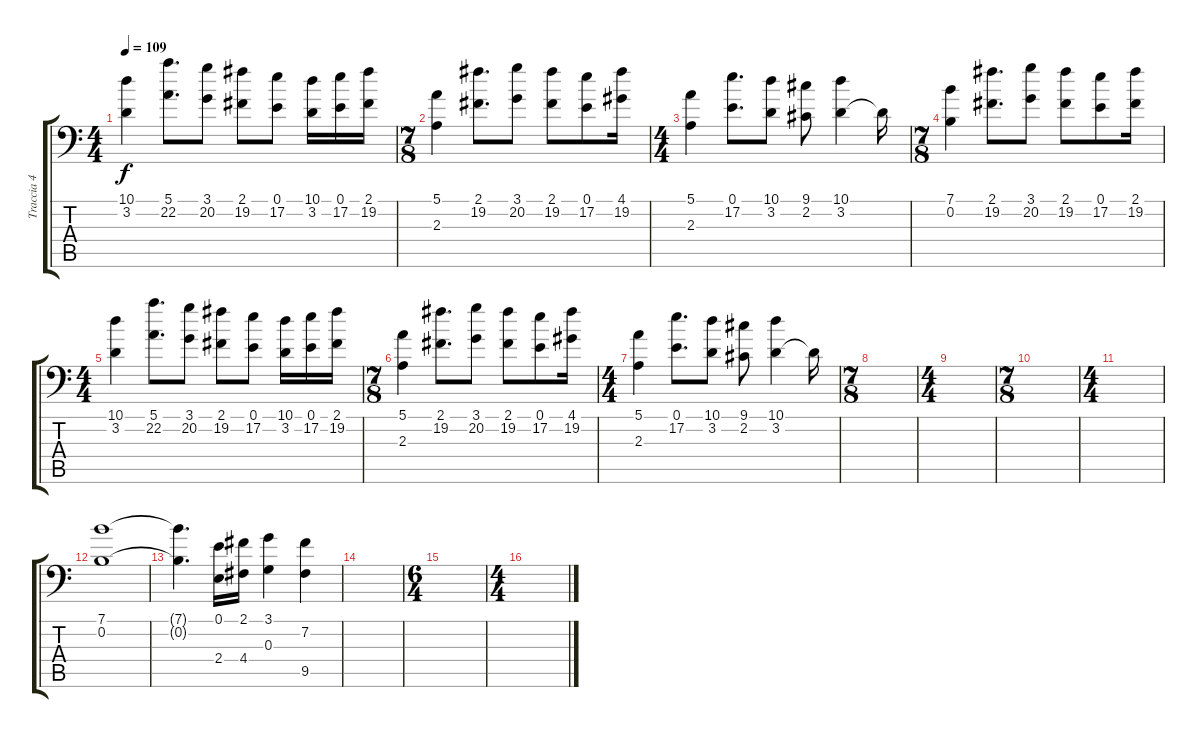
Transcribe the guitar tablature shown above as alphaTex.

\track ("Traccia 4" "Traccia 4") {instrument synthstrings1}
\staff {score tabs}
\tuning (E4 B3 G3 D3 A2 Bb1) {hide}
\ts (4 4)
\tempo 109
\clef f4
\ks c
(10.1 3.2).4{dy f} (5.1 22.2).8{d} (3.1 20.2).8 (2.1 19.2).8 (0.1 17.2).8 (10.1 3.2).16 (0.1 17.2).16 (2.1 19.2).16 |
\ts (7 8)
(5.1 2.3).4 (2.1 19.2).8{d} (3.1 20.2).8 (2.1 19.2).8 (0.1 17.2).8 (4.1 19.2).16 |
\ts (4 4)
(5.1 2.3).4 (0.1 17.2).8{d} (10.1 3.2).8 (9.1 2.2).8 (10.1 3.2).4 3.2{t}.16 |
\ts (7 8)
(7.1 0.2).4 (2.1 19.2).8{d} (3.1 20.2).8 (2.1 19.2).8 (0.1 17.2).8 (2.1 19.2).16 |
\ts (4 4)
(10.1 3.2).4 (5.1 22.2).8{d} (3.1 20.2).8 (2.1 19.2).8 (0.1 17.2).8 (10.1 3.2).16 (0.1 17.2).16 (2.1 19.2).16 |
\ts (7 8)
(5.1 2.3).4 (2.1 19.2).8{d} (3.1 20.2).8 (2.1 19.2).8 (0.1 17.2).8 (4.1 19.2).16 |
\ts (4 4)
(5.1 2.3).4 (0.1 17.2).8{d} (10.1 3.2).8 (9.1 2.2).8 (10.1 3.2).4 3.2{t}.16 |
\ts (7 8)
|
\ts (4 4)
|
\ts (7 8)
|
\ts (4 4)
|
(7.1 0.2).1 |
(7.1{t} 0.2{t}).4{d} (0.1 2.4).16 (2.1 4.4).16 (3.1 0.3).4 (7.2 9.5).4 |
|
\ts (6 4)
|
\ts (4 4)
